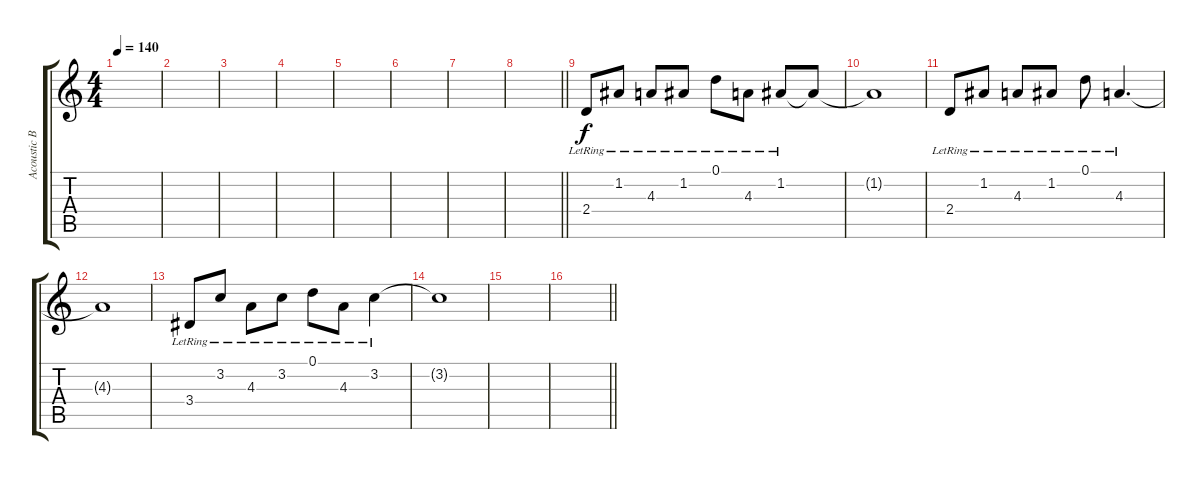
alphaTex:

\track ("Acoustic Break/Solo" "Acoustic B") {instrument acousticguitarsteel}
\staff {score tabs}
\tuning (D4 A3 F3 C3 G2 C2) {hide}
\ts (4 4)
\tempo 140
\clef g2
\ks c
|
|
|
|
|
|
|
\barLineRight lightlight
|
2.4{lr}.8 1.2{lr}.8 4.3{lr}.8 1.2{lr}.8 0.1{lr}.8 4.3{lr}.8 1.2{lr}.8 1.2{t}.8 |
1.2{t}.1 |
2.4{lr}.8 1.2{lr}.8 4.3{lr}.8 1.2{lr}.8 0.1{lr}.8 4.3{lr}.4{d} |
4.3{t}.1 |
3.4{lr}.8 3.2{lr}.8 4.3{lr}.8 3.2{lr}.8 0.1{lr}.8 4.3{lr}.8 3.2{lr}.4 |
3.2{t}.1 |
|
\barLineRight lightlight
